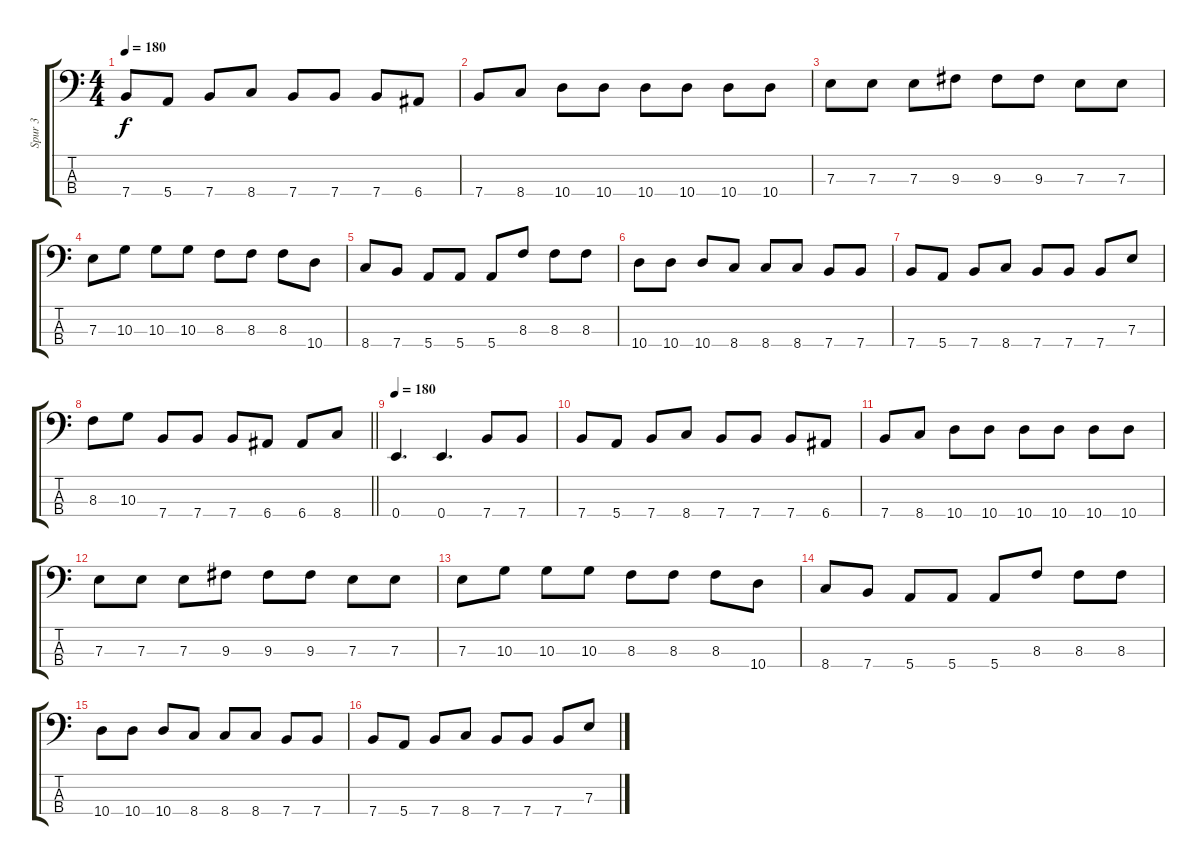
\track ("Spur 3" "Spur 3") {instrument electricbassfinger}
\staff {score tabs}
\tuning (G2 D2 A1 E1) {hide}
\ts (4 4)
\tempo 180
\clef f4
\ks c
7.4.8{dy f} 5.4.8 7.4.8 8.4.8 7.4.8 7.4.8 7.4.8 6.4.8 |
7.4.8 8.4.8 10.4.8 10.4.8 10.4.8 10.4.8 10.4.8 10.4.8 |
7.3.8 7.3.8 7.3.8 9.3.8 9.3.8 9.3.8 7.3.8 7.3.8 |
7.3.8 10.3.8 10.3.8 10.3.8 8.3.8 8.3.8 8.3.8 10.4.8 |
8.4.8 7.4.8 5.4.8 5.4.8 5.4.8 8.3.8 8.3.8 8.3.8 |
10.4.8 10.4.8 10.4.8 8.4.8 8.4.8 8.4.8 7.4.8 7.4.8 |
7.4.8 5.4.8 7.4.8 8.4.8 7.4.8 7.4.8 7.4.8 7.3.8 |
\barLineRight lightlight
8.3.8 10.3.8 7.4.8 7.4.8 7.4.8 6.4.8 6.4.8 8.4.8 |
\tempo 180
0.4.4{d} 0.4.4{d} 7.4.8 7.4.8 |
7.4.8 5.4.8 7.4.8 8.4.8 7.4.8 7.4.8 7.4.8 6.4.8 |
7.4.8 8.4.8 10.4.8 10.4.8 10.4.8 10.4.8 10.4.8 10.4.8 |
7.3.8 7.3.8 7.3.8 9.3.8 9.3.8 9.3.8 7.3.8 7.3.8 |
7.3.8 10.3.8 10.3.8 10.3.8 8.3.8 8.3.8 8.3.8 10.4.8 |
8.4.8 7.4.8 5.4.8 5.4.8 5.4.8 8.3.8 8.3.8 8.3.8 |
10.4.8 10.4.8 10.4.8 8.4.8 8.4.8 8.4.8 7.4.8 7.4.8 |
7.4.8 5.4.8 7.4.8 8.4.8 7.4.8 7.4.8 7.4.8 7.3.8
